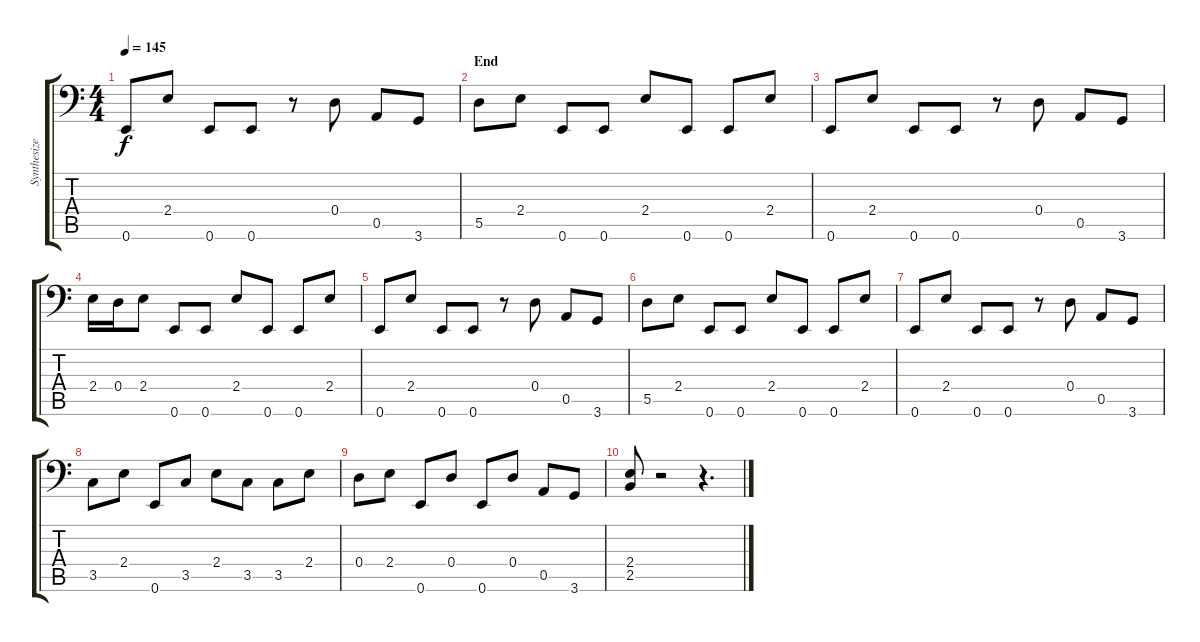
\track ("Synthesizer" "Synthesize") {instrument lead2sawtooth}
\staff {score tabs}
\tuning (E4 B3 G3 D3 A2 E2) {hide}
\ts (4 4)
\tempo 145
\clef f4
\ks c
0.6.8{dy f} 2.4.8 0.6.8 0.6.8 r.8 0.4.8 0.5.8 3.6.8 |
\section ("" "End")
5.5.8 2.4.8 0.6.8 0.6.8 2.4.8 0.6.8 0.6.8 2.4.8 |
0.6.8 2.4.8 0.6.8 0.6.8 r.8 0.4.8 0.5.8 3.6.8 |
2.4.16 0.4.16 2.4.8 0.6.8 0.6.8 2.4.8 0.6.8 0.6.8 2.4.8 |
0.6.8 2.4.8 0.6.8 0.6.8 r.8 0.4.8 0.5.8 3.6.8 |
5.5.8 2.4.8 0.6.8 0.6.8 2.4.8 0.6.8 0.6.8 2.4.8 |
0.6.8 2.4.8 0.6.8 0.6.8 r.8 0.4.8 0.5.8 3.6.8 |
3.5.8 2.4.8 0.6.8 3.5.8 2.4.8 3.5.8 3.5.8 2.4.8 |
0.4.8 2.4.8 0.6.8 0.4.8 0.6.8 0.4.8 0.5.8 3.6.8 |
(2.4 2.5).8 r.2 r.4{d}
